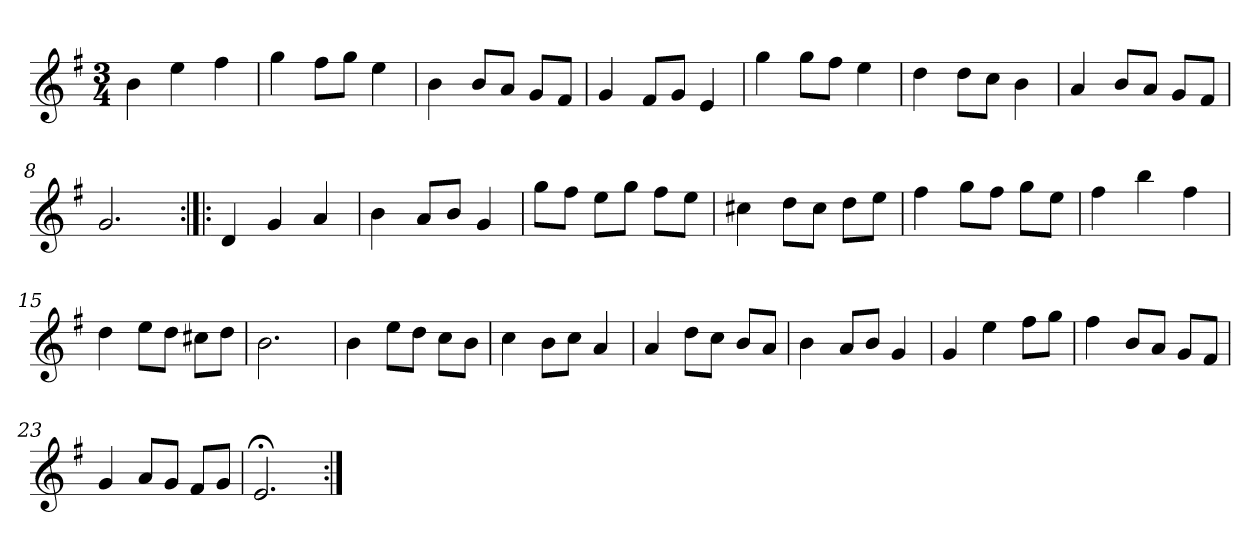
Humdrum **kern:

**kern
*part1
*staff1
*clefG2
*k[f#]
*e:
*M3/4
*MM120
=1
4b
4ee
4ff#
=2
4gg
8ff#\L
8gg\J
4ee
=3
4b
8b/L
8a/J
8g/L
8f#/J
=4
4g
8f#/L
8g/J
4e
=5
4gg
8gg\L
8ff#\J
4ee
=6
4dd
8dd\L
8cc\J
4b
=7
4a
8b/L
8a/J
8g/L
8f#/J
=8
2.g
=9:|!|:
4d
4g
4a
=10
4b
8a/L
8b/J
4g
=11
8gg\L
8ff#\J
8ee\L
8gg\J
8ff#\L
8ee\J
=12
4cc#X
8dd\L
8cc#\J
8dd\L
8ee\J
=13
4ff#
8gg\L
8ff#\J
8gg\L
8ee\J
=14
4ff#
4bb
4ff#
=15
4dd
8ee\L
8dd\J
8cc#X\L
8dd\J
=16
2.b
=17
4b
8ee\L
8dd\J
8cc\L
8b\J
=18
4cc
8b\L
8cc\J
4a
=19
4a
8dd\L
8cc\J
8b/L
8a/J
=20
4b
8a/L
8b/J
4g
=21
4g
4ee
8ff#\L
8gg\J
=22
4ff#
8b/L
8a/J
8g/L
8f#/J
=23
4g
8a/L
8g/J
8f#/L
8g/J
=24
2.e;<
=:|!
*-
